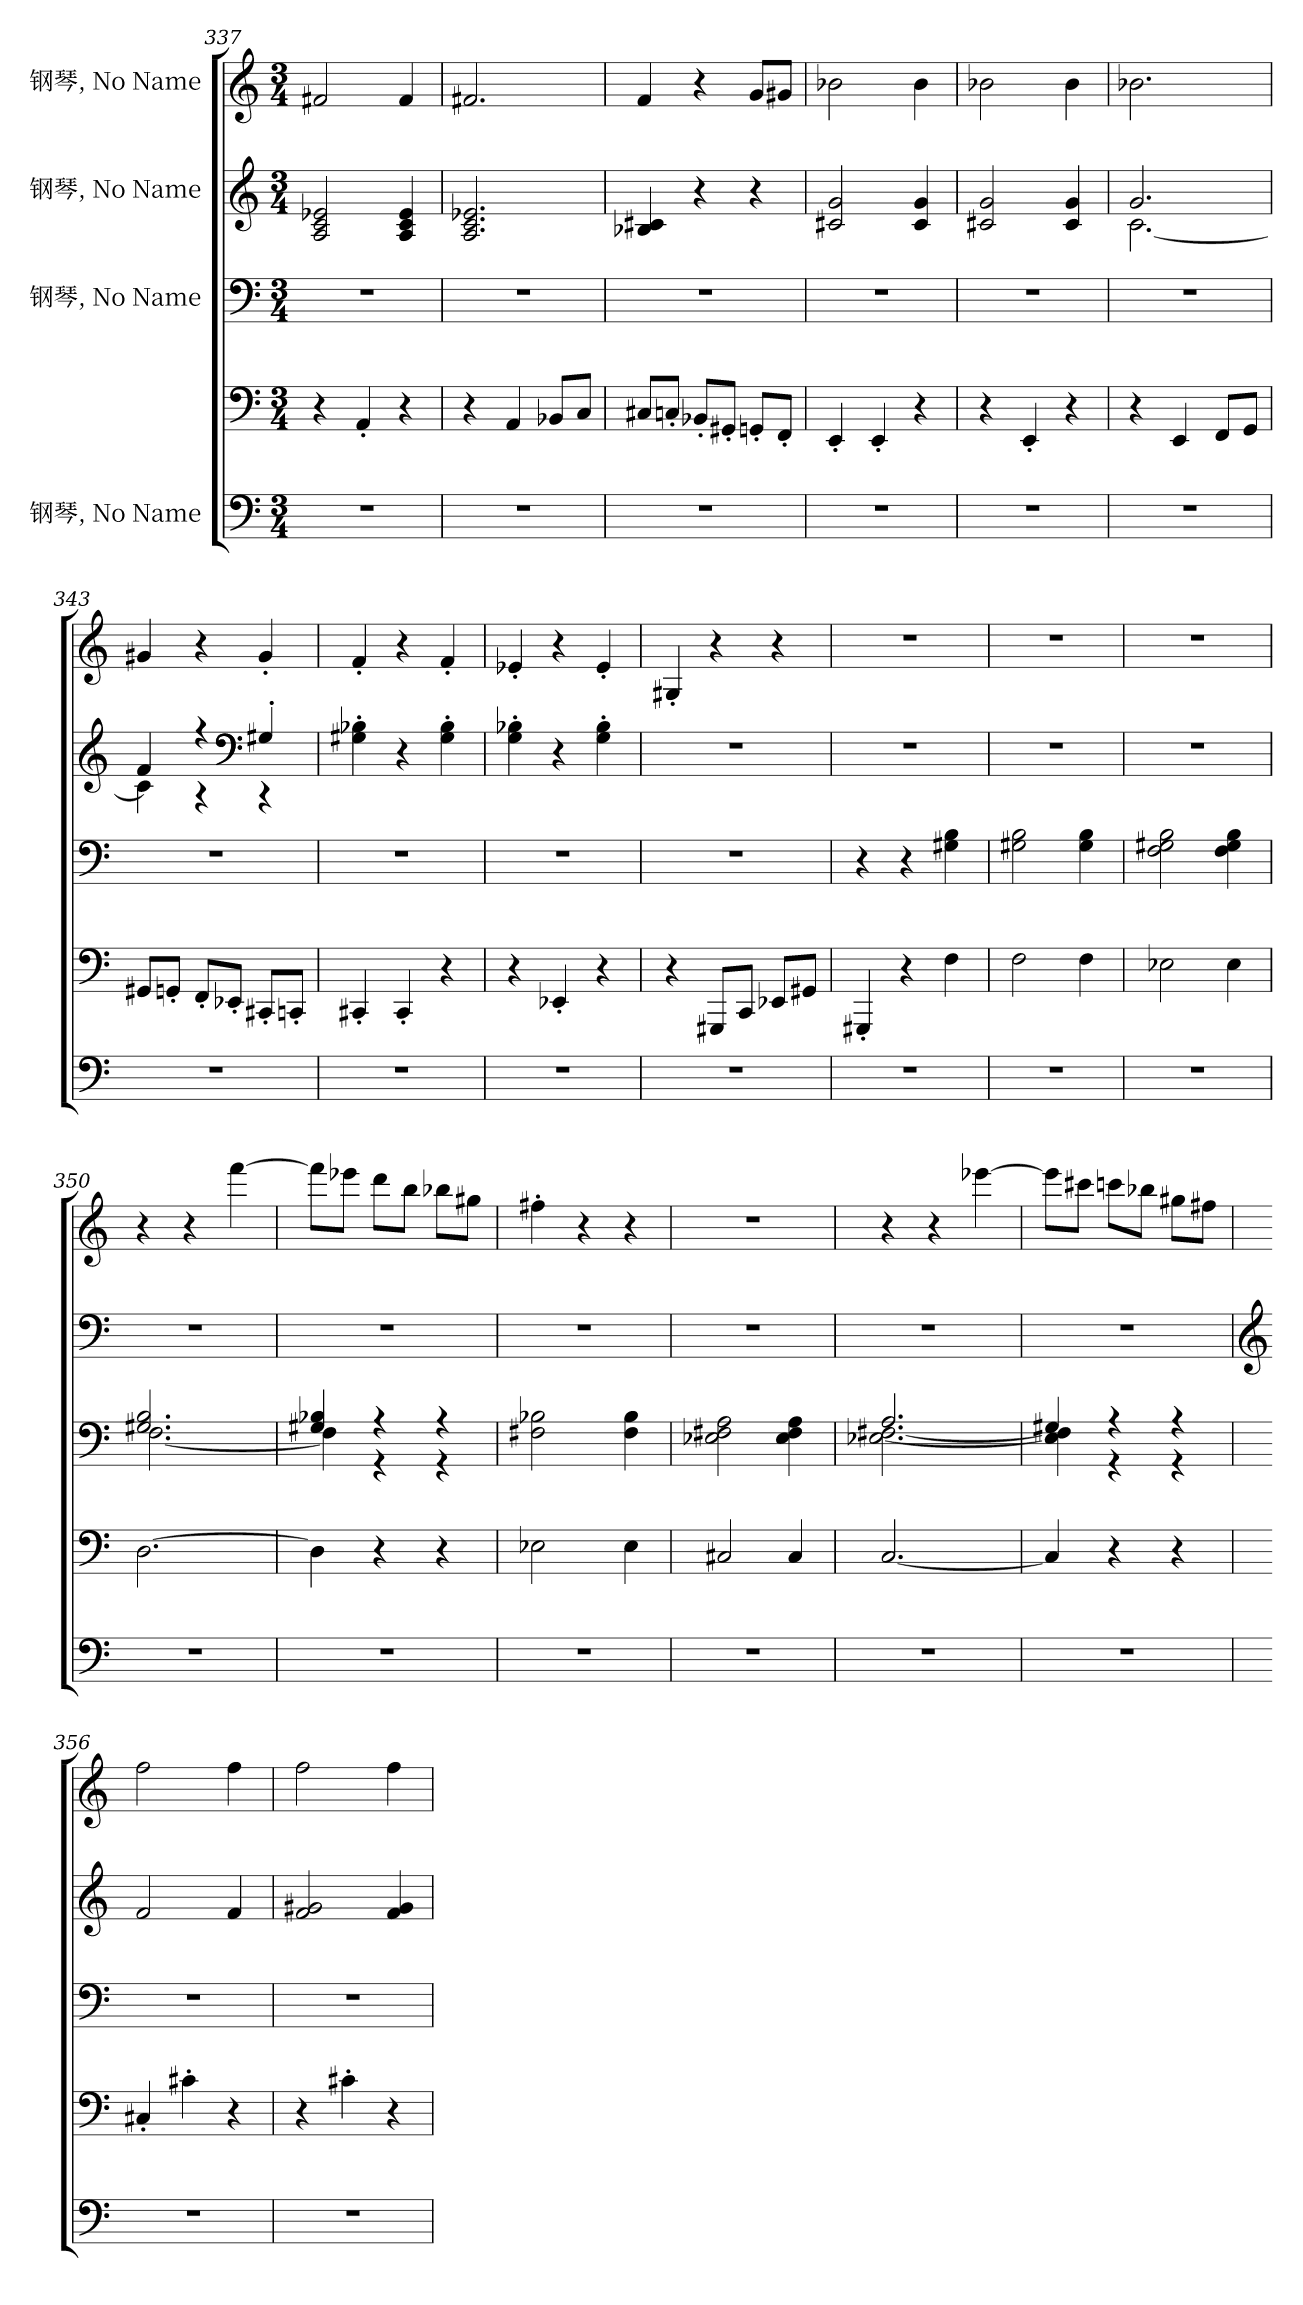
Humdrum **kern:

**kern	**kern	**kern	**kern	**kern
*part4	*part4	*part3	*part2	*part1
*staff5	*staff4	*staff3	*staff2	*staff1
*I"钢琴, No Name	*	*I"钢琴, No Name	*I"钢琴, No Name	*I"钢琴, No Name
*clefF4	*clefF4	*clefF4	*clefG2	*clefG2
*k[]	*k[]	*k[]	*k[]	*k[]
*M3/4	*M3/4	*M3/4	*M3/4	*M3/4
=337	=337	=337	=337	=337
2.r	4r	2.r	2A/ 2c/ 2e-X/	2f#X/
.	4AA'/	.	.	.
.	4r	.	4A/ 4c/ 4e-/	4f#/
=338	=338	=338	=338	=338
*	*	*	*	*MM226
2.r	4r	2.r	2.A/ 2.c/ 2.e-X/	2.f#X/
.	4AA/	.	.	.
.	8BB-X/L	.	.	.
.	8C/J	.	.	.
!!LO:PB:g=z
=339	=339	=339	=339	=339
2.r	8C#X/L	2.r	4B-X/ 4c#X/	4f/
.	8Cn'/J	.	.	.
.	8BB-X'/L	.	4r	4r
.	8GG#X'/J	.	.	.
.	8GGn'/L	.	4r	8g/L
.	8FF'/J	.	.	8g#X/J
=340	=340	=340	=340	=340
*	*	*	*	*MM226
2.r	4EE'/	2.r	2c#X/ 2g/	2b-X\
.	4EE'/	.	.	.
.	4r	.	4c#/ 4g/	4b-\
=341	=341	=341	=341	=341
2.r	4r	2.r	2c#X/ 2g/	2b-X\
.	4EE'/	.	.	.
.	4r	.	4c#/ 4g/	4b-\
=342	=342	=342	=342	=342
*	*	*	*	*MM226
*	*	*	*^	*
2.r	4r	2.r	2.g/	[2.c\	2.b-X\
.	4EE/	.	.	.	.
.	8FF/L	.	.	.	.
.	8GG/J	.	.	.	.
=343	=343	=343	=343	=343	=343
2.r	8GG#X/L	2.r	4f/	4c\]	4g#X/
.	8GGn'/J	.	.	.	.
.	8FF'/L	.	4r	4r	4r
.	8EE-X'/J	.	.	.	.
*	*	*	*clefF4	*	*
.	8CC#X'/L	.	4G#X'/	4r	4g#'/
.	8CCn'/J	.	.	.	.
*	*	*	*v	*v	*
=344	=344	=344	=344	=344
2.r	4CC#X'/	2.r	4G#X\' 4B-X\'	4f'/
.	4CC#'/	.	4r	4r
.	4r	.	4G#\' 4B-\'	4f'/
!!LO:LB:g=z
=345	=345	=345	=345	=345
2.r	4r	2.r	4G\' 4B-X\'	4e-X'/
.	4EE-X'/	.	4r	4r
.	4r	.	4G\' 4B-\'	4e-'/
=346	=346	=346	=346	=346
2.r	4r	2.r	2.r	4G#X'/
.	8GGG#X/L	.	.	4r
.	8CC/J	.	.	.
.	8EE-X/L	.	.	4r
.	8GG#X/J	.	.	.
=347	=347	=347	=347	=347
2.r	4GGG#X'/	4r	2.r	2.r
.	4r	4r	.	.
.	4F\	4G#X\ 4B\	.	.
=348	=348	=348	=348	=348
*	*	*	*	*MM226
2.r	2F\	2G#X\ 2B\	2.r	2.r
.	4F\	4G#\ 4B\	.	.
=349	=349	=349	=349	=349
2.r	2E-X\	2F\ 2G#X\ 2B\	2.r	2.r
.	4E-\	4F\ 4G#\ 4B\	.	.
=350	=350	=350	=350	=350
*	*	*	*	*MM226
*	*	*^	*	*
2.r	[2.D\	2.G#X/ 2.B/	[2.F\	2.r	4r
.	.	.	.	.	4r
.	.	.	.	.	[4fff\
=351	=351	=351	=351	=351	=351
2.r	4D\]	4G#X/ 4B-X/	4F\]	2.r	8fff\L]
.	.	.	.	.	8eee-X\J
.	4r	4r	4r	.	8ddd\L
.	.	.	.	.	8bb\J
.	4r	4r	4r	.	8bb-X\L
.	.	.	.	.	8gg#X\J
*	*	*v	*v	*	*
!!LO:PB:g=z
=352	=352	=352	=352	=352
*	*	*	*	*MM226
2.r	2E-X\	2F#X\ 2B-X\	2.r	4ff#X'\
.	.	.	.	4r
.	4E-\	4F#\ 4B-\	.	4r
=353	=353	=353	=353	=353
2.r	2C#X/	2E-X\ 2F#X\ 2A\	2.r	2.r
.	4C#/	4E-\ 4F#\ 4A\	.	.
=354	=354	=354	=354	=354
*	*	*	*	*MM226
*	*	*^	*	*
2.r	[2.C/	2.A/	[2.E-X\ [2.F#X\	2.r	4r
.	.	.	.	.	4r
.	.	.	.	.	[4eee-X\
=355	=355	=355	=355	=355	=355
2.r	4C/]	4G#X/	4E-\] 4F#\]	2.r	8eee-\L]
.	.	.	.	.	8ccc#X\J
.	4r	4r	4r	.	8cccn\L
.	.	.	.	.	8bb-X\J
.	4r	4r	4r	.	8gg#X\L
.	.	.	.	.	8ff#X\J
*	*	*v	*v	*	*
=356	=356	=356	=356	=356
*	*	*	*clefG2	*
2.r	4C#X'/	2.r	2f/	2ff\
.	4c#X'\	.	.	.
.	4r	.	4f/	4ff\
=357	=357	=357	=357	=357
2.r	4r	2.r	2f/ 2g#X/	2ff\
.	4c#X'\	.	.	.
.	4r	.	4f/ 4g#/	4ff\
=	=	=	=	=
*-	*-	*-	*-	*-
